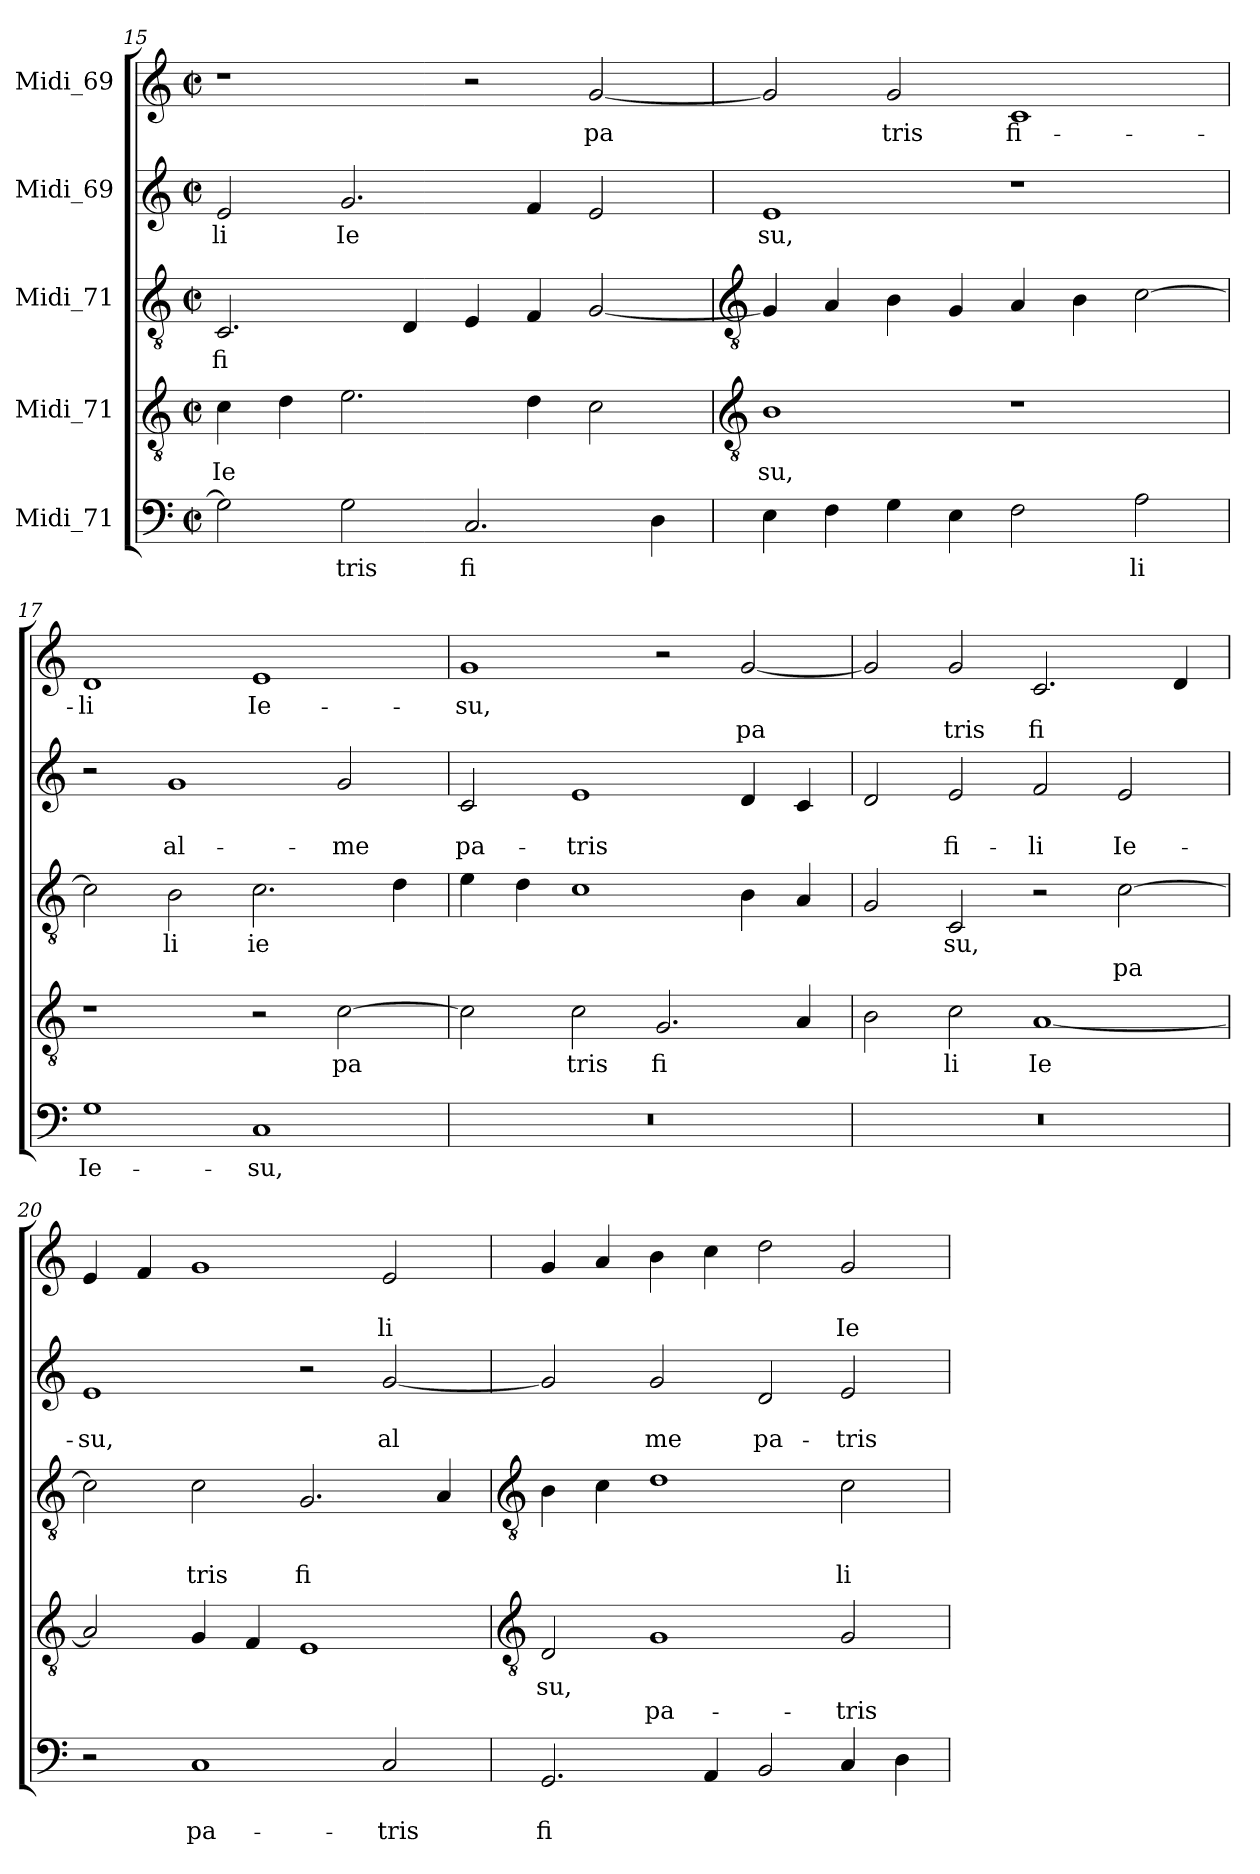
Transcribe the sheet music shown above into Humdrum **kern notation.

**kern	**text	**text	**kern	**text	**text	**kern	**text	**text	**kern	**text	**text	**kern	**text	**text
*part5	*part5	*part5	*part4	*part4	*part4	*part3	*part3	*part3	*part2	*part2	*part2	*part1	*part1	*part1
*staff5	*staff5	*staff5	*staff4	*staff4	*staff4	*staff3	*staff3	*staff3	*staff2	*staff2	*staff2	*staff1	*staff1	*staff1
*I"Midi_71	*	*	*I"Midi_71	*	*	*I"Midi_71	*	*	*I"Midi_69	*	*	*I"Midi_69	*	*
*clefF4	*	*	*clefGv2	*	*	*clefGv2	*	*	*clefG2	*	*	*clefG2	*	*
*k[]	*	*	*k[]	*	*	*k[]	*	*	*k[]	*	*	*k[]	*	*
*C:	*	*	*C:	*	*	*C:	*	*	*C:	*	*	*C:	*	*
*M4/2	*	*	*M4/2	*	*	*M4/2	*	*	*M4/2	*	*	*M4/2	*	*
*met(c|)	*	*	*met(c|)	*	*	*met(c|)	*	*	*met(c|)	*	*	*met(c|)	*	*
=15	=15	=15	=15	=15	=15	=15	=15	=15	=15	=15	=15	=15	=15	=15
!	!	!	!	!LO:LY:b	!	!	!LO:LY:b	!	!	!LO:LY:b	!	!	!	!
2G]	.	.	4c	Ie	.	2.C	fi	.	2e	li	.	1r	.	.
.	.	.	4d	.	.	.	.	.	.	.	.	.	.	.
!	!LO:LY:b	!	!	!	!	!	!	!	!	!LO:LY:b	!	!	!	!
2G	tris	.	2.e	.	.	.	.	.	2.g	Ie	.	.	.	.
.	.	.	.	.	.	4D	.	.	.	.	.	.	.	.
!	!LO:LY:b	!	!	!	!	!	!	!	!	!	!	!	!	!
2.C	fi	.	.	.	.	4E	.	.	.	.	.	2r	.	.
.	.	.	4d	.	.	4F	.	.	4f	.	.	.	.	.
!	!	!	!	!	!	!	!	!	!	!	!	!	!LO:LY:b	!
.	.	.	2c	.	.	[2G	.	.	2e	.	.	[2g	pa	.
4D	.	.	.	.	.	.	.	.	.	.	.	.	.	.
!!LO:LB:g=z
=16	=16	=16	=16	=16	=16	=16	=16	=16	=16	=16	=16	=16	=16	=16
*	*	*	*clefGv2	*	*	*clefGv2	*	*	*	*	*	*	*	*
!	!	!	!	!LO:LY:b	!	!	!	!	!	!LO:LY:b	!	!	!	!
4E	.	.	1B	su,	.	4G]	.	.	1e	su,	.	2g]	.	.
4F	.	.	.	.	.	4A	.	.	.	.	.	.	.	.
!	!	!	!	!	!	!	!	!	!	!	!	!	!LO:LY:b	!
4G	.	.	.	.	.	4B	.	.	.	.	.	2g	tris	.
4E	.	.	.	.	.	4G	.	.	.	.	.	.	.	.
!	!	!	!	!	!	!	!	!	!	!	!	!	!LO:LY:b	!
2F	.	.	1r	.	.	4A	.	.	1r	.	.	1c	fi-	.
.	.	.	.	.	.	4B	.	.	.	.	.	.	.	.
!	!LO:LY:b	!	!	!	!	!	!	!	!	!	!	!	!	!
2A	li	.	.	.	.	[2c	.	.	.	.	.	.	.	.
=17	=17	=17	=17	=17	=17	=17	=17	=17	=17	=17	=17	=17	=17	=17
!	!LO:LY:b	!	!	!	!	!	!	!	!	!	!	!	!LO:LY:b	!
1G	Ie-	.	1r	.	.	2c]	.	.	2r	.	.	1d	-li	.
!	!	!	!	!	!	!	!LO:LY:b	!	!	!	!LO:LY:b	!	!	!
.	.	.	.	.	.	2B	li	.	1g	.	al-	.	.	.
!	!LO:LY:b	!	!	!	!	!	!LO:LY:b	!	!	!	!	!	!LO:LY:b	!
1C	-su,	.	2r	.	.	2.c	ie	.	.	.	.	1e	Ie-	.
!	!	!	!	!LO:LY:b	!	!	!	!	!	!	!LO:LY:b	!	!	!
.	.	.	[2c	pa	.	.	.	.	2g	.	-me	.	.	.
.	.	.	.	.	.	4d	.	.	.	.	.	.	.	.
=18	=18	=18	=18	=18	=18	=18	=18	=18	=18	=18	=18	=18	=18	=18
!	!	!	!	!	!	!	!	!	!	!	!LO:LY:b	!	!LO:LY:b	!
0r	.	.	2c]	.	.	4e	.	.	2c	.	pa-	1g	-su,	.
.	.	.	.	.	.	4d	.	.	.	.	.	.	.	.
!	!	!	!	!LO:LY:b	!	!	!	!	!	!	!LO:LY:b	!	!	!
.	.	.	2c	tris	.	1c	.	.	1e	.	-tris	.	.	.
!	!	!	!	!LO:LY:b	!	!	!	!	!	!	!	!	!	!
.	.	.	2.G	fi	.	.	.	.	.	.	.	2r	.	.
!	!	!	!	!	!	!	!	!	!	!	!	!	!	!LO:LY:b
.	.	.	.	.	.	4B	.	.	4d	.	.	[2g	.	pa
.	.	.	4A	.	.	4A	.	.	4c	.	.	.	.	.
=19	=19	=19	=19	=19	=19	=19	=19	=19	=19	=19	=19	=19	=19	=19
0r	.	.	2B	.	.	2G	.	.	2d	.	.	2g]	.	.
!	!	!	!	!LO:LY:b	!	!	!LO:LY:b	!	!	!	!LO:LY:b	!	!	!LO:LY:b
.	.	.	2c	li	.	2C	su,	.	2e	.	fi-	2g	.	tris
!	!	!	!	!LO:LY:b	!	!	!	!	!	!	!LO:LY:b	!	!	!LO:LY:b
.	.	.	[1A	Ie	.	2r	.	.	2f	.	-li	2.c	.	fi
!	!	!	!	!	!	!	!	!LO:LY:b	!	!	!LO:LY:b	!	!	!
.	.	.	.	.	.	[2c	.	pa	2e	.	Ie-	.	.	.
.	.	.	.	.	.	.	.	.	.	.	.	4d	.	.
=20	=20	=20	=20	=20	=20	=20	=20	=20	=20	=20	=20	=20	=20	=20
!	!	!	!	!	!	!	!	!	!	!	!LO:LY:b	!	!	!
2r	.	.	2A]	.	.	2c]	.	.	1e	.	-su,	4e	.	.
.	.	.	.	.	.	.	.	.	.	.	.	4f	.	.
!	!	!LO:LY:b	!	!	!	!	!	!LO:LY:b	!	!	!	!	!	!
1C	.	pa-	4G	.	.	2c	.	tris	.	.	.	1g	.	.
.	.	.	4F	.	.	.	.	.	.	.	.	.	.	.
!	!	!	!	!	!	!	!	!LO:LY:b	!	!	!	!	!	!
.	.	.	1E	.	.	2.G	.	fi	2r	.	.	.	.	.
!	!	!LO:LY:b	!	!	!	!	!	!	!	!	!LO:LY:b	!	!	!LO:LY:b
2C	.	-tris	.	.	.	.	.	.	[2g	.	al	2e	.	li
.	.	.	.	.	.	4A	.	.	.	.	.	.	.	.
!!LO:LB:g=z
=21	=21	=21	=21	=21	=21	=21	=21	=21	=21	=21	=21	=21	=21	=21
*	*	*	*clefGv2	*	*	*clefGv2	*	*	*	*	*	*	*	*
!	!	!LO:LY:b	!	!LO:LY:b	!	!	!	!	!	!	!	!	!	!
2.GG	.	fi	2D	su,	.	4B	.	.	2g]	.	.	4g	.	.
.	.	.	.	.	.	4c	.	.	.	.	.	4a	.	.
!	!	!	!	!	!LO:LY:b	!	!	!	!	!	!LO:LY:b	!	!	!
.	.	.	1G	.	pa-	1d	.	.	2g	.	me	4b	.	.
4AA	.	.	.	.	.	.	.	.	.	.	.	4cc	.	.
!	!	!	!	!	!	!	!	!	!	!	!LO:LY:b	!	!	!
2BB	.	.	.	.	.	.	.	.	2d	.	pa-	2dd	.	.
!	!	!	!	!	!LO:LY:b	!	!	!LO:LY:b	!	!	!LO:LY:b	!	!	!LO:LY:b
4C	.	.	2G	.	-tris	2c	.	li	2e	.	-tris	2g	.	Ie-
4D	.	.	.	.	.	.	.	.	.	.	.	.	.	.
=	=	=	=	=	=	=	=	=	=	=	=	=	=	=
*-	*-	*-	*-	*-	*-	*-	*-	*-	*-	*-	*-	*-	*-	*-
